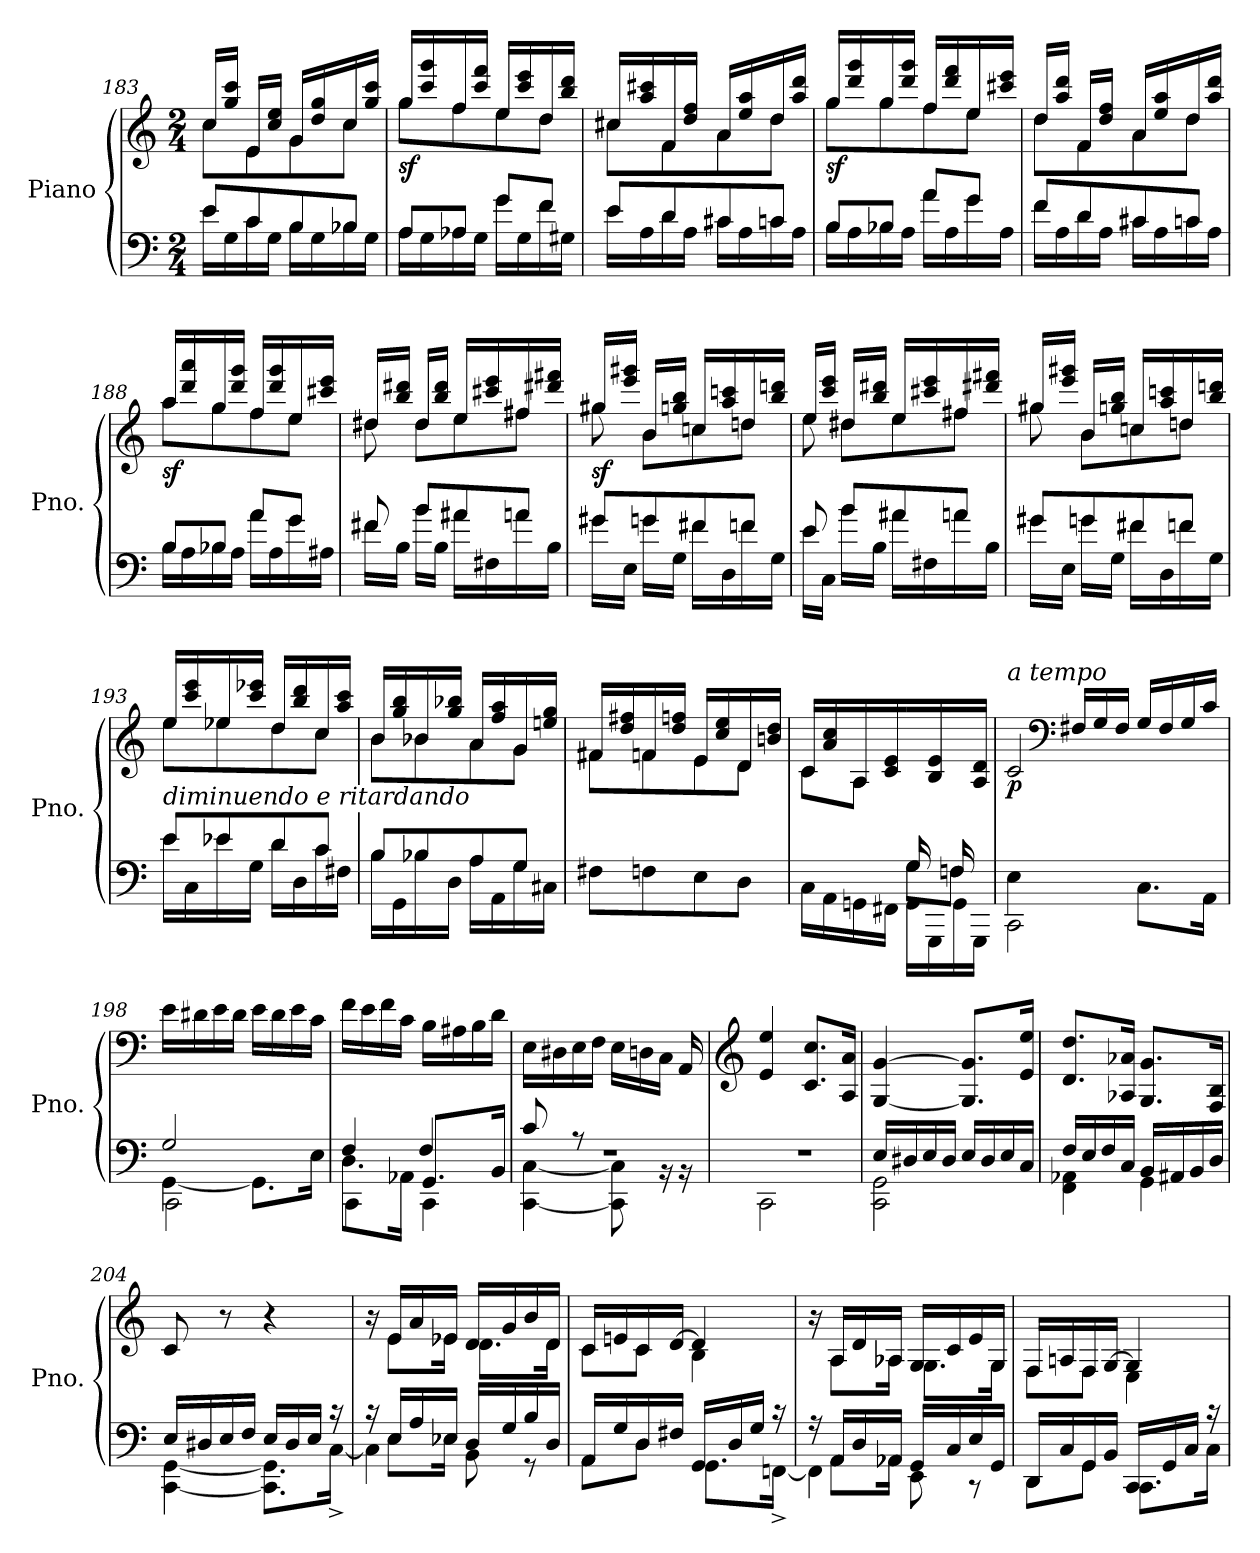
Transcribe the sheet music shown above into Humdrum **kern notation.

**kern	**kern	**dynam
*part1	*part1	*part1
*staff2	*staff1	*staff1/2
*I"Piano	*	*
*I'Pno.	*	*
!!LO:LB:g=z
*clefF4	*clefG2	*
*k[]	*k[]	*
*M2/4	*M2/4	*
=183	=183	=183
*^	*^	*
8e/L	16e\LL	16cc/LL	8cc\L	.
.	16G\	16gg/ 16ccc/JJ	.	.
8c/	16c\	16e/LL	8e\	.
.	16G\JJ	16cc/ 16ee/JJ	.	.
8B/	16B\LL	16g/LL	8g\	.
.	16G\	16dd/ 16gg/	.	.
8B-X/J	16B-\	16cc/	8cc\J	.
.	16G\JJ	16gg/ 16ccc/JJ	.	.
=184	=184	=184	=184	=184
!	!	!	!	!LO:DY:b
8A/L	16A\LL	16gg/LL	8gg\L	sf
.	16G\	16ccc/ 16ggg/	.	.
8A-X/J	16A-\	16ff/	8ff\	.
.	16G\JJ	16ccc/ 16fff/JJ	.	.
8g/L	16g\LL	16ee/LL	8ee\	.
.	16G\	16ccc/ 16eee/	.	.
8f/J	16f\	16dd/	8dd\J	.
.	16G#X\JJ	16bb/ 16ddd/JJ	.	.
=185	=185	=185	=185	=185
8e/L	16e\LL	16cc#X/LL	8cc#\L	.
.	16A\	16aa/ 16ccc#X/	.	.
8d/	16d\	16f/	8f\	.
.	16A\JJ	16dd/ 16ff/JJ	.	.
8c#X/	16c#\LL	16a/LL	8a\	.
.	16A\	16ee/ 16aa/	.	.
8cn/J	16c\	16dd/	8dd\J	.
.	16A\JJ	16aa/ 16ddd/JJ	.	.
=186	=186	=186	=186	=186
!	!	!	!	!LO:DY:b
8B/L	16B\LL	16gg/LL	8gg\L	sf
.	16A\	16ddd/ 16ggg/	.	.
8B-X/J	16B-\	16gg/	8gg\	.
.	16A\JJ	16ddd/ 16ggg/JJ	.	.
8a/L	16a\LL	16ff/LL	8ff\	.
.	16A\	16ddd/ 16fff/	.	.
8g/J	16g\	16ee/	8ee\J	.
.	16A\JJ	16ccc#X/ 16eee/JJ	.	.
!!LO:LB:g=z	!!
=187	=187	=187	=187	=187
8f/L	16f\LL	16dd/LL	8dd\L	.
.	16A\	16aa/ 16ddd/JJ	.	.
8d/	16d\	16f/LL	8f\	.
.	16A\JJ	16dd/ 16ff/JJ	.	.
8c#X/	16c#\LL	16a/LL	8a\	.
.	16A\	16ee/ 16aa/	.	.
8cn/J	16c\	16dd/	8dd\J	.
.	16A\JJ	16aa/ 16ddd/JJ	.	.
=188	=188	=188	=188	=188
!	!	!	!	!LO:DY:b
8B/L	16B\LL	16aa/LL	8aa\L	sf
.	16A\	16ddd/ 16aaa/	.	.
8B-X/J	16B-\	16gg/	8gg\	.
.	16A\JJ	16ddd/ 16ggg/JJ	.	.
8a/L	16a\LL	16ff/LL	8ff\	.
.	16A\	16ddd/ 16ggg/	.	.
8g/J	16g\	16ee/	8ee\J	.
.	16A#X\JJ	16ccc#X/ 16eee/JJ	.	.
=189	=189	=189	=189	=189
8f#X/	16f#\LL	16dd#X/LL	8dd#\	.
.	16B\JJ	16bb/ 16ddd#X/JJ	.	.
8b/L	16b\LL	16dd#/LL	8dd#\L	.
.	16B\JJ	16bb/ 16ddd#/JJ	.	.
8a#X/	16a#\LL	16ee/LL	8ee\	.
.	16F#X\	16ccc#X/ 16eee/	.	.
8an/J	16a\	16ff#X/	8ff#\J	.
.	16B\JJ	16ddd#X/ 16fff#X/JJ	.	.
=190	=190	=190	=190	=190
!	!	!	!	!LO:DY:b
8g#X/L	16g#\LL	16gg#X/LL	8gg#\	sf
.	16E\JJ	16eee/ 16ggg#X/JJ	.	.
8gn/	16g\LL	16b/LL	8b\L	.
.	16G\JJ	16ggn/ 16bb/JJ	.	.
8f#X/	16f#\LL	16cc/LL	8ccn\	.
.	16D\	16aa/ 16cccn/	.	.
8fn/J	16f\	16dd/	8ddn\J	.
.	16G\JJ	16bb/ 16dddn/JJ	.	.
!!LO:LB:g=z	!!
=191	=191	=191	=191	=191
8e/	16e\LL	16ee/LL	8ee\	.
.	16C\JJ	16ccc/ 16eee/JJ	.	.
8b/L	16b\LL	16dd#X/LL	8dd#\L	.
.	16B\JJ	16bb/ 16ddd#X/JJ	.	.
8a#X/	16a#\LL	16ee/LL	8ee\	.
.	16F#X\	16ccc#X/ 16eee/	.	.
8an/J	16a\	16ff#X/	8ff#\J	.
.	16B\JJ	16ddd#X/ 16fff#X/JJ	.	.
=192	=192	=192	=192	=192
8g#X/L	16g#\LL	16gg#X/LL	8gg#\	.
.	16E\JJ	16eee/ 16ggg#X/JJ	.	.
8gn/	16g\LL	16b/LL	8b\L	.
.	16G\JJ	16ggn/ 16bb/JJ	.	.
8f#X/	16f#\LL	16cc/LL	8ccn\	.
.	16D\	16aa/ 16cccn/	.	.
8fn/J	16f\	16dd/	8ddn\J	.
.	16G\JJ	16bb/ 16dddn/JJ	.	.
=193	=193	=193	=193	=193
!LO:TX:a:i:t=diminuendo e ritardando	!	!	!	!
8e/L	16e\LL	16ee/LL	8ee\L	.
.	16C\	16ccc/ 16eee/	.	.
8e-X/	16e-\	16ee-X/	8ee-X\	.
.	16G\JJ	16ccc/ 16eee-X/JJ	.	.
8d/	16d\LL	16dd/LL	8dd\	.
.	16D\	16bb/ 16ddd/	.	.
8c/J	16c\	16cc/	8cc\J	.
.	16F#X\JJ	16aa/ 16ccc/JJ	.	.
=194	=194	=194	=194	=194
8B/L	16B\LL	16b/LL	8b\L	.
.	16GG\	16gg/ 16bb/	.	.
8B-X/	16B-\	16b-X/	8b-\	.
.	16D\JJ	16gg/ 16bb-X/JJ	.	.
8A/	16A\LL	16a/LL	8a\	.
.	16AA\	16ff/ 16aa/	.	.
8G/J	16G\	16g/	8g\J	.
.	16C#X\JJ	16een/ 16gg/JJ	.	.
*v	*v	*	*	*
!!LO:PB:g=z	!!
=195	=195	=195	=195
8F#X\L	16f#X/LL	8f#\L	.
.	16dd/ 16ff#X/	.	.
8Fn\	16fn/	8f\	.
.	16dd/ 16ffn/JJ	.	.
8E\	16e/LL	8e\	.
.	16cc/ 16ee/	.	.
8D\J	16d/	8d\J	.
.	16bn/ 16dd/JJ	.	.
=196	=196	=196	=196
*^	*	*	*
*	*^	*	*	*
4ryy	4ryy	16C\LL	16c/LL	8c\L	.
.	.	16AA\	16a/ 16cc/	.	.
.	.	16GGn\	16A/	8A\J	.
.	.	16FF#X\JJ	16c/ 16e/JJ	.	.
16G/LL	8G\L	16GG\LL	16ryy	4ryy	.
16ryy	.	16GGG\	16B/ 16e/	.	.
16F/	8Fn\J	16GG\	16ryy	.	.
16ryy	.	16GGG\JJ	16A/ 16d/JJ	.	.
=197	=197	=197	=197	=197	=197
!	!	!	!LO:TX:a:i:t=a tempo	!	!
!	!	!	!	!	!LO:DY:b
2ryy	4E\	2CC\	2c/	16rddyy	p
*	*	*	*clefF4	*	*
.	.	.	.	16F#X/LL	.
.	.	.	.	16G/	.
.	.	.	.	16F#/JJ	.
.	8.C\L	.	.	16G/LL	.
.	.	.	.	16F#/	.
.	.	.	.	16G/	.
.	16AA\Jk	.	.	16c/JJ	.
*	*	*	*v	*v	*
=198	=198	=198	=198	=198
*	*	*^	*	*
2ryy	[4GG\	2CC\	2G/	16e\LL	.
.	.	.	.	16d#X\	.
.	.	.	.	16e\	.
.	.	.	.	16d#\JJ	.
.	8.GG\L]	.	.	16e\LL	.
.	.	.	.	16d#\	.
.	.	.	.	16e\	.
.	16E\Jk	.	.	16c\JJ	.
!!LO:LB:g=z
=199	=199	=199	=199	=199	=199
2ryy	8.D\L	4F/	4CC\	16f\LL	.
.	.	.	.	16e\	.
.	.	.	.	16f\	.
.	16AA-X\Jk	.	.	16c\JJ	.
.	8.GG/L	4F/	4CC\	16B\LL	.
.	.	.	.	16A#X\	.
.	.	.	.	16B\	.
.	16BB\Jk	.	.	16d\JJ	.
*	*	*v	*v	*	*
=200	=200	=200	=200	=200
2r	[4CC\ [4C\	8c/	16E\LL	.
.	.	.	16D#X\	.
.	.	8rA	16E\	.
.	.	.	16F\JJ	.
.	8CC\] 8C\]	4ryy	16E\LL	.
.	.	.	16Dn\	.
.	16r	.	16C\JJ	.
.	16r	.	16AA/	.
*v	*v	*v	*	*
=201	=201	=201
*	*clefG2	*
*^	*	*
2r	2CC\	4e/ 4ee/	.
.	.	8.c/ 8.cc/L	.
.	.	16A/ 16a/Jk	.
=202	=202	=202	=202
16E/LL	2CC\ 2GG\	[4G/ [4g/	.
16D#X/	.	.	.
16E/	.	.	.
16D#/JJ	.	.	.
16E/LL	.	8.G/] 8.g/]L	.
16D#/	.	.	.
16E/	.	.	.
16C/JJ	.	16e/ 16ee/Jk	.
!!LO:LB:g=z
=203	=203	=203	=203
16F/LL	4FF\ 4AA-X\	8.d/ 8.dd/L	.
16E/	.	.	.
16F/	.	.	.
16C/JJ	.	16A-X/ 16a-X/Jk	.
16BB/LL	4GG\	8.G/ 8.g/L	.
16AA#X/	.	.	.
16BB/	.	.	.
16D/JJ	.	16F/ 16B/Jk	.
=204	=204	=204	=204
16E/LL	[4CC\ [4GG\	8c:/	.
16D#X/	.	.	.
16E/	.	8r	.
16F/JJ	.	.	.
16E/LL	8.CC\] 8.GG\]L	4r	.
16D#/	.	.	.
16E/JJ	.	.	.
16r	[16C^\Jk	.	.
=205	=205	=205	=205
*	*^	*^	*
16rc	16rBByy	4C\]	16r	16ryy	.
16E/LL	8E\L	.	16e/LL	8e\L	.
16A/	.	.	16a/	.	.
16E-X/JJ	16E-\Jk	.	16e-X/JJ	16e-\Jk	.
16D/LL	8BB\	4ryy	16d/LL	8.d\L	.
16G/	.	.	16g/	.	.
16B/	8r	.	16b/	.	.
16D/JJ	.	.	16d/JJ	16d\Jk	.
*	*v	*v	*	*	*
=206	=206	=206	=206	=206
16AA/LL	8AA\L	16c/LL	8c\L	.
16G/	.	16en/	.	.
16D/	8D\J	16c/	8c\J	.
16F#X/JJ	.	[16d/JJ	.	.
16GG/LL	8.GG\L	4d/]	4B\	.
16D/	.	.	.	.
16G/JJ	.	.	.	.
16r	[16FFn^\Jk	.	.	.
!!LO:LB:g=z	!!
=207	=207	=207	=207	=207
*	*^	*	*	*
16r	16rGGyy	4FF\]	16r	16ryy	.
16AA/LL	8AA\L	.	16A/LL	8A\L	.
16D/	.	.	16d/	.	.
16AA-X/JJ	16AA-\Jk	.	16A-X/JJ	16A-\Jk	.
16GG/LL	8EE\	4ryy	16G/LL	8.G\L	.
16C/	.	.	16c/	.	.
16E/	8r	.	16e/	.	.
16GG/JJ	.	.	16G/JJ	16G\Jk	.
*	*v	*v	*	*	*
=208	=208	=208	=208	=208
16DD/LL	8DD\L	16F/LL	8F\L	.
16C/	.	16An/	.	.
16GG/	8GG\J	16F/	8F\J	.
16BB/JJ	.	[16G/JJ	.	.
16CC/LL	8.CC\L	4G/]	4E\	.
16GG/	.	.	.	.
16C/JJ	.	.	.	.
16r	16C\Jk	.	.	.
*v	*v	*	*	*
*	*v	*v	*
=	=	=
*-	*-	*-
